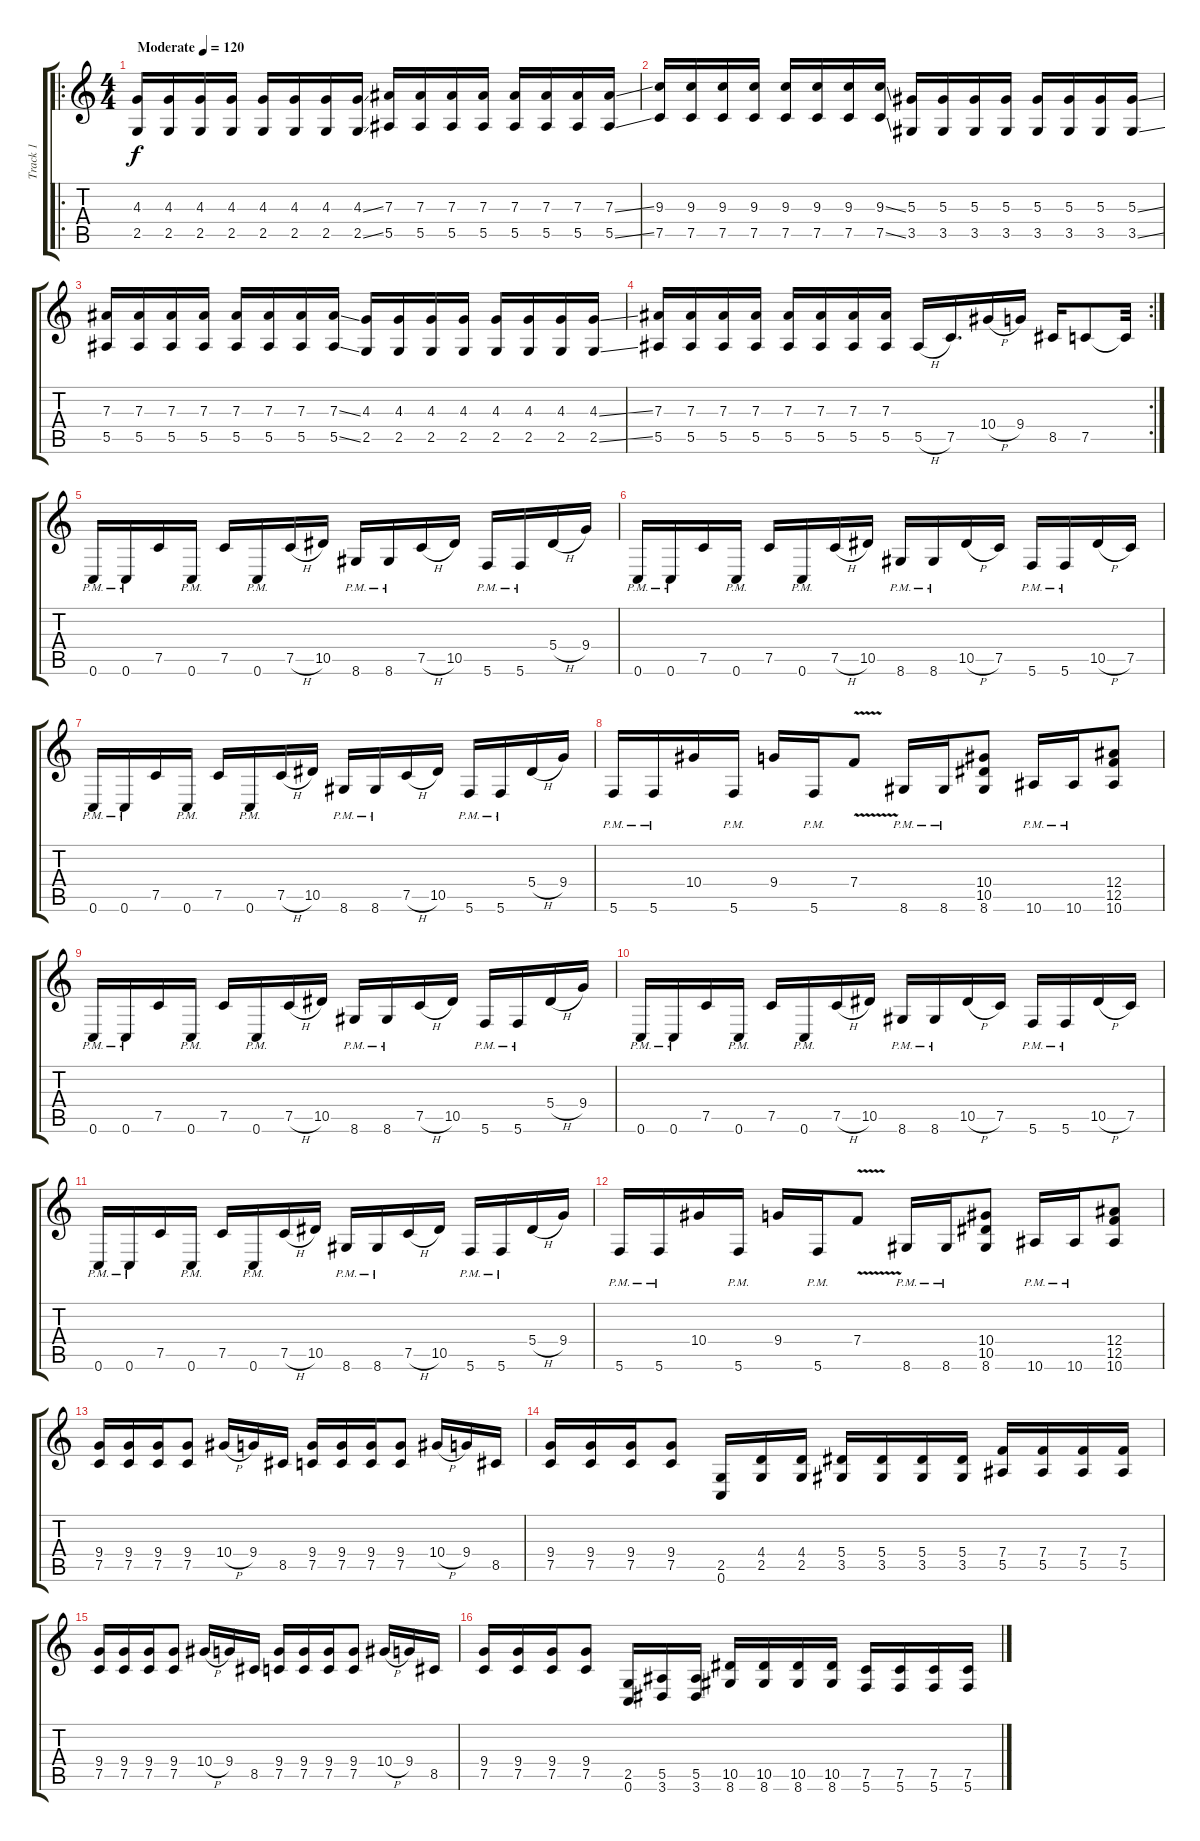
\track ("Track 1" "Track 1") {instrument distortionguitar}
\staff {score tabs}
\tuning (C4 G3 Eb3 Bb2 F2 C2) {hide}
\ro
\ts (4 4)
\tempo (120 "Moderate")
\clef g2
\ks c
(4.3 2.5).16{dy f instrument distortionguitar} (4.3 2.5).16 (4.3 2.5).16 (4.3 2.5).16 (4.3 2.5).16 (4.3 2.5).16 (4.3 2.5).16 (4.3{ss} 2.5{ss}).16 (7.3 5.5).16 (7.3 5.5).16 (7.3 5.5).16 (7.3 5.5).16 (7.3 5.5).16 (7.3 5.5).16 (7.3 5.5).16 (7.3{ss} 5.5{ss}).16 |
(9.3 7.5).16 (9.3 7.5).16 (9.3 7.5).16 (9.3 7.5).16 (9.3 7.5).16 (9.3 7.5).16 (9.3 7.5).16 (9.3{ss} 7.5{ss}).16 (5.3 3.5).16 (5.3 3.5).16 (5.3 3.5).16 (5.3 3.5).16 (5.3 3.5).16 (5.3 3.5).16 (5.3 3.5).16 (5.3{ss} 3.5{ss}).16 |
(7.3 5.5).16 (7.3 5.5).16 (7.3 5.5).16 (7.3 5.5).16 (7.3 5.5).16 (7.3 5.5).16 (7.3 5.5).16 (7.3{ss} 5.5{ss}).16 (4.3 2.5).16 (4.3 2.5).16 (4.3 2.5).16 (4.3 2.5).16 (4.3 2.5).16 (4.3 2.5).16 (4.3 2.5).16 (4.3{ss} 2.5{ss}).16 |
\rc 2
(7.3 5.5).16 (7.3 5.5).16 (7.3 5.5).16 (7.3 5.5).16 (7.3 5.5).16 (7.3 5.5).16 (7.3 5.5).16 (7.3 5.5).16 5.5{h}.16 7.5.16{d} 10.4{h}.16 9.4.16 8.5.16 7.5.8 7.5{t}.32 |
0.6{pm}.16 0.6{pm}.16 7.5.16 0.6{pm}.16 7.5.16 0.6{pm}.16 7.5{h}.16 10.5.16 8.6{pm}.16 8.6{pm}.16 7.5{h}.16 10.5.16 5.6{pm}.16 5.6{pm}.16 5.4{h}.16 9.4.16 |
0.6{pm}.16 0.6{pm}.16 7.5.16 0.6{pm}.16 7.5.16 0.6{pm}.16 7.5{h}.16 10.5.16 8.6{pm}.16 8.6{pm}.16 10.5{h}.16 7.5.16 5.6{pm}.16 5.6{pm}.16 10.5{h}.16 7.5.16 |
0.6{pm}.16 0.6{pm}.16 7.5.16 0.6{pm}.16 7.5.16 0.6{pm}.16 7.5{h}.16 10.5.16 8.6{pm}.16 8.6{pm}.16 7.5{h}.16 10.5.16 5.6{pm}.16 5.6{pm}.16 5.4{h}.16 9.4.16 |
5.6{pm}.16 5.6{pm}.16 10.4.16 5.6{pm}.16 9.4.16 5.6{pm}.16 7.4{v}.8 8.6{pm}.16 8.6{pm}.16 (10.4 10.5 8.6).8 10.6{pm}.16 10.6{pm}.16 (12.4 12.5 10.6).8 |
0.6{pm}.16 0.6{pm}.16 7.5.16 0.6{pm}.16 7.5.16 0.6{pm}.16 7.5{h}.16 10.5.16 8.6{pm}.16 8.6{pm}.16 7.5{h}.16 10.5.16 5.6{pm}.16 5.6{pm}.16 5.4{h}.16 9.4.16 |
0.6{pm}.16 0.6{pm}.16 7.5.16 0.6{pm}.16 7.5.16 0.6{pm}.16 7.5{h}.16 10.5.16 8.6{pm}.16 8.6{pm}.16 10.5{h}.16 7.5.16 5.6{pm}.16 5.6{pm}.16 10.5{h}.16 7.5.16 |
0.6{pm}.16 0.6{pm}.16 7.5.16 0.6{pm}.16 7.5.16 0.6{pm}.16 7.5{h}.16 10.5.16 8.6{pm}.16 8.6{pm}.16 7.5{h}.16 10.5.16 5.6{pm}.16 5.6{pm}.16 5.4{h}.16 9.4.16 |
5.6{pm}.16 5.6{pm}.16 10.4.16 5.6{pm}.16 9.4.16 5.6{pm}.16 7.4{v}.8 8.6{pm}.16 8.6{pm}.16 (10.4 10.5 8.6).8 10.6{pm}.16 10.6{pm}.16 (12.4 12.5 10.6).8 |
(9.4 7.5).16 (9.4 7.5).16 (9.4 7.5).16 (9.4 7.5).8 10.4{h}.16 9.4.16 8.5.16 (9.4 7.5).16 (9.4 7.5).16 (9.4 7.5).16 (9.4 7.5).8 10.4{h}.16 9.4.16 8.5.16 |
(9.4 7.5).16 (9.4 7.5).16 (9.4 7.5).16 (9.4 7.5).8 (2.5 0.6).16 (4.4 2.5).16 (4.4 2.5).16 (5.4 3.5).16 (5.4 3.5).16 (5.4 3.5).16 (5.4 3.5).16 (7.4 5.5).16 (7.4 5.5).16 (7.4 5.5).16 (7.4 5.5).16 |
(9.4 7.5).16 (9.4 7.5).16 (9.4 7.5).16 (9.4 7.5).8 10.4{h}.16 9.4.16 8.5.16 (9.4 7.5).16 (9.4 7.5).16 (9.4 7.5).16 (9.4 7.5).8 10.4{h}.16 9.4.16 8.5.16 |
(9.4 7.5).16 (9.4 7.5).16 (9.4 7.5).16 (9.4 7.5).8 (2.5 0.6).16 (5.5 3.6).16 (5.5 3.6).16 (10.5 8.6).16 (10.5 8.6).16 (10.5 8.6).16 (10.5 8.6).16 (7.5 5.6).16 (7.5 5.6).16 (7.5 5.6).16 (7.5 5.6).16
